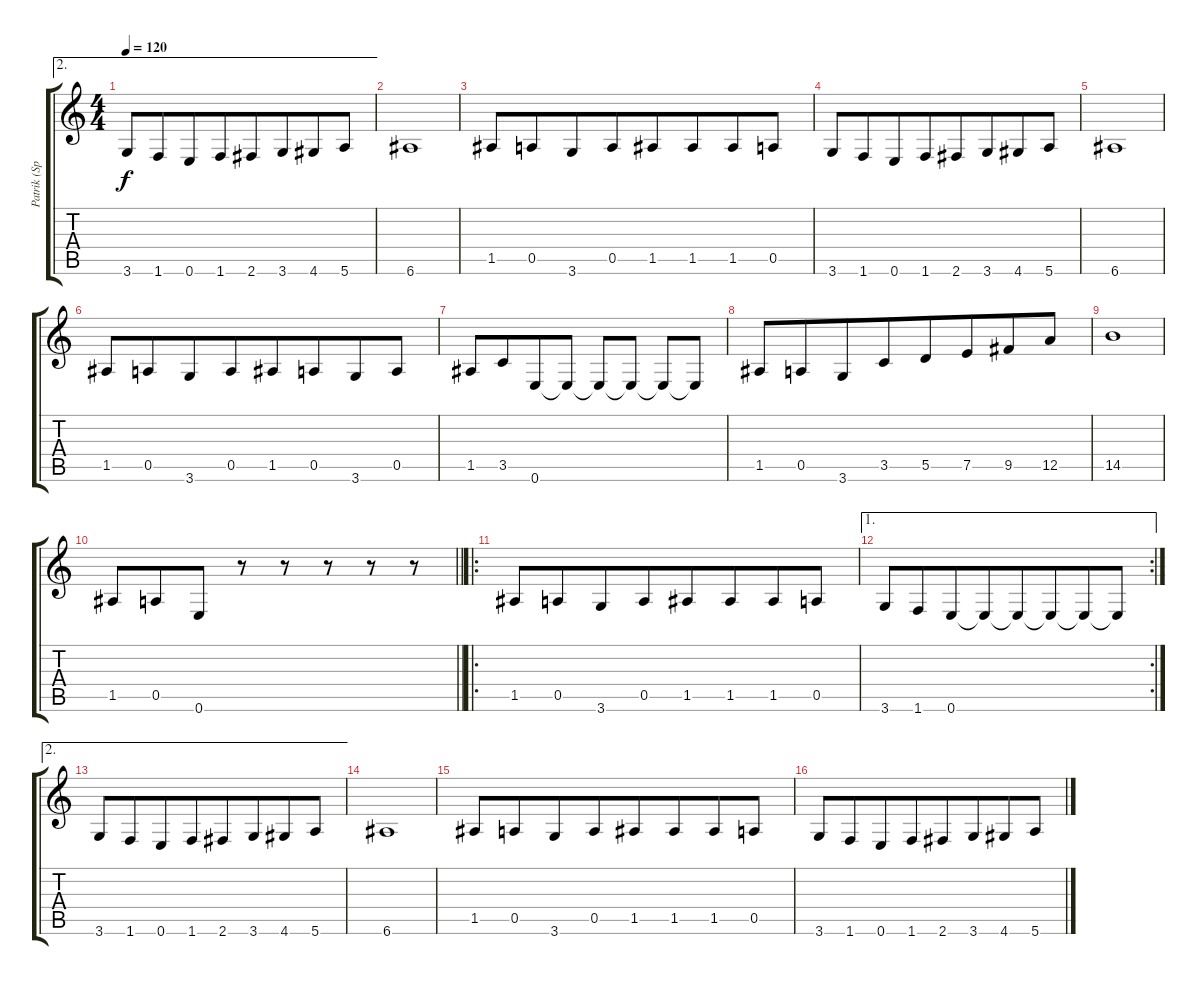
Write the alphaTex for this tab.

\track ("Patrik (Speaker: metal)" "Patrik (Sp") {instrument distortionguitar}
\staff {score tabs}
\tuning (E4 B3 G3 D3 A2 E2) {hide}
\ae 2
\ts (4 4)
\tempo 120
\clef g2
\ks c
3.6.8{dy f} 1.6.8{beam merge} 0.6.8 1.6.8{beam merge} 2.6.8 3.6.8{beam merge} 4.6.8 5.6.8 |
6.6.1 |
1.5.8 0.5.8{beam merge} 3.6.8 0.5.8{beam merge} 1.5.8 1.5.8{beam merge} 1.5.8 0.5.8 |
3.6.8 1.6.8{beam merge} 0.6.8 1.6.8{beam merge} 2.6.8 3.6.8{beam merge} 4.6.8 5.6.8 |
6.6.1 |
1.5.8 0.5.8{beam merge} 3.6.8 0.5.8{beam merge} 1.5.8 0.5.8{beam merge} 3.6.8 0.5.8 |
1.5.8 3.5.8{beam merge} 0.6.8 0.6{t}.8 0.6{t}.8 0.6{t}.8 0.6{t}.8 0.6{t}.8 |
1.5.8 0.5.8{beam merge} 3.6.8 3.5.8{beam merge} 5.5.8 7.5.8{beam merge} 9.5.8 12.5.8 |
14.5.1 |
\barLineRight lightlight
1.5.8 0.5.8{beam merge} 0.6.8 r.8 r.8 r.8 r.8 r.8 |
\ro
1.5.8 0.5.8{beam merge} 3.6.8 0.5.8{beam merge} 1.5.8 1.5.8{beam merge} 1.5.8 0.5.8 |
\ae 1
\rc 2
3.6.8 1.6.8{beam merge} 0.6.8 0.6{t}.8{beam merge} 0.6{t}.8 0.6{t}.8{beam merge} 0.6{t}.8 0.6{t}.8 |
\ae 2
3.6.8 1.6.8{beam merge} 0.6.8 1.6.8{beam merge} 2.6.8 3.6.8{beam merge} 4.6.8 5.6.8 |
6.6.1 |
1.5.8 0.5.8{beam merge} 3.6.8 0.5.8{beam merge} 1.5.8 1.5.8{beam merge} 1.5.8 0.5.8 |
3.6.8 1.6.8{beam merge} 0.6.8 1.6.8{beam merge} 2.6.8 3.6.8{beam merge} 4.6.8 5.6.8
